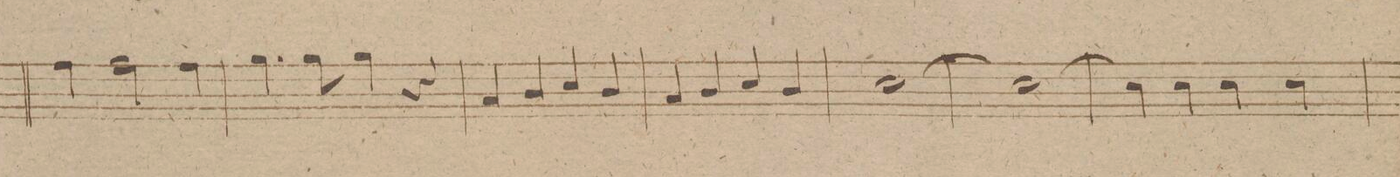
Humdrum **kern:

**kern	**dynam
*I"Clarinetto 1mo in. A.	*
*clefG2	*
*k[f#c#g#d#]	*
*met(c)	*
*M4/4	*
4dd#\	.
2dd#\	.
4dd#\	.
=165	=165
4.ee\	.
8ee\	.
4ee\	.
4r	.
=166	=166
4f#/	.
4g#/	.
4a/	.
4g#/	.
=167	=167
4f#/	.
4g#/	.
4a/	.
4g#/	.
=168	=168
[1a\	.
=169	=169
1a\_	.
=170	=170
4a\]	.
4a\	.
4a\	.
4a\	.
=171	=171
*-	*-
